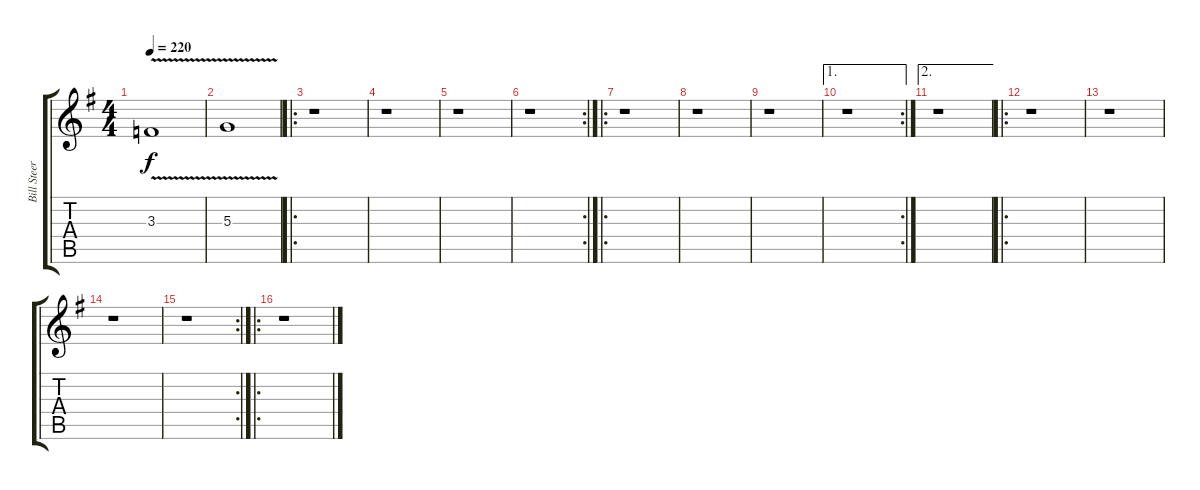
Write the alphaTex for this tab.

\track ("Bill Steer lead overdub" "Bill Steer") {instrument distortionguitar}
\staff {score tabs}
\tuning (B3 Gb3 D3 A2 E2 B1) {hide}
\ts (4 4)
\tempo 220
\clef g2
\ks g
3.3{v}.1{dy f instrument distortionguitar} |
5.3{v}.1 |
\ro
r.1 |
r.1 |
r.1 |
\rc 2
r.1 |
\ro
r.1 |
r.1 |
r.1 |
\ae 1
\rc 2
r.1 |
\ae 2
r.1 |
\ro
r.1 |
r.1 |
r.1 |
\rc 2
r.1 |
\ro
r.1
